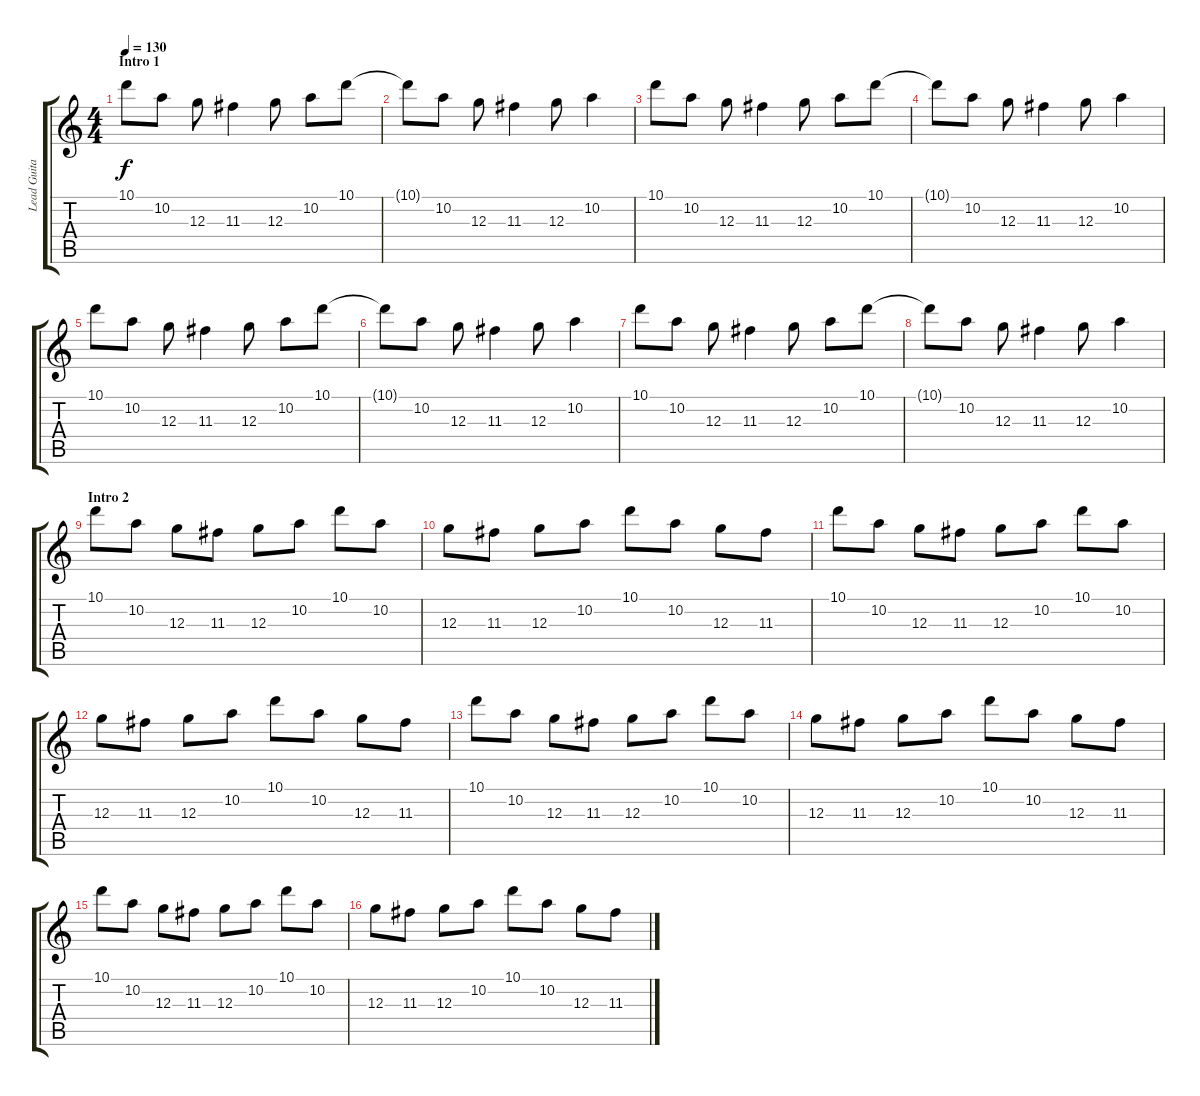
\track ("Lead Guitar" "Lead Guita") {instrument distortionguitar}
\staff {score tabs}
\tuning (E4 B3 G3 D3 A2 E2) {hide}
\ts (4 4)
\section ("" "Intro 1")
\tempo 130
\clef g2
\ks c
10.1.8{dy f volume 16 instrument acousticguitarnylon} 10.2.8 12.3.8 11.3.4 12.3.8 10.2.8 10.1.8 |
10.1{t}.8 10.2.8 12.3.8 11.3.4 12.3.8 10.2.4 |
10.1.8 10.2.8 12.3.8 11.3.4 12.3.8 10.2.8 10.1.8 |
10.1{t}.8 10.2.8 12.3.8 11.3.4 12.3.8 10.2.4 |
10.1.8 10.2.8 12.3.8 11.3.4 12.3.8 10.2.8 10.1.8 |
10.1{t}.8 10.2.8 12.3.8 11.3.4 12.3.8 10.2.4 |
10.1.8 10.2.8 12.3.8 11.3.4 12.3.8 10.2.8 10.1.8 |
10.1{t}.8 10.2.8 12.3.8 11.3.4 12.3.8 10.2.4 |
\section ("" "Intro 2")
10.1.8 10.2.8 12.3.8 11.3.8 12.3.8 10.2.8 10.1.8 10.2.8 |
12.3.8 11.3.8 12.3.8 10.2.8 10.1.8 10.2.8 12.3.8 11.3.8 |
10.1.8 10.2.8 12.3.8 11.3.8 12.3.8 10.2.8 10.1.8 10.2.8 |
12.3.8 11.3.8 12.3.8 10.2.8 10.1.8 10.2.8 12.3.8 11.3.8 |
10.1.8 10.2.8 12.3.8 11.3.8 12.3.8 10.2.8 10.1.8 10.2.8 |
12.3.8 11.3.8 12.3.8 10.2.8 10.1.8 10.2.8 12.3.8 11.3.8 |
10.1.8 10.2.8 12.3.8 11.3.8 12.3.8 10.2.8 10.1.8 10.2.8 |
12.3.8 11.3.8 12.3.8 10.2.8 10.1.8 10.2.8 12.3.8 11.3.8
